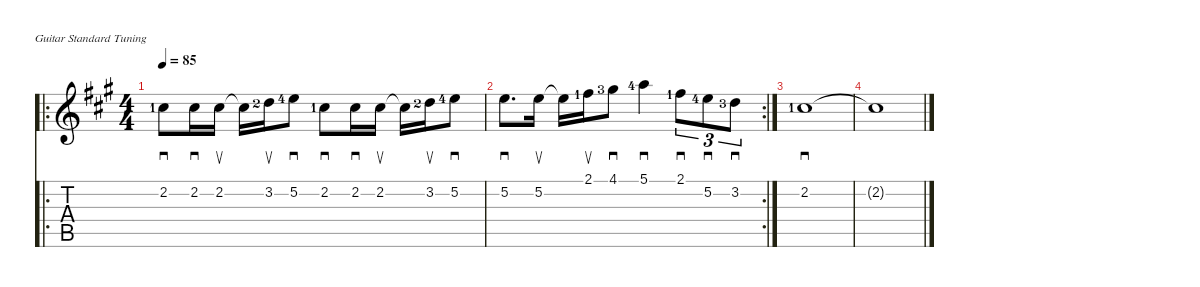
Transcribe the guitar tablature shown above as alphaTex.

\hideDynamics
\bracketExtendMode nobrackets
\singleTrackTrackNamePolicy hidden
\multiTrackTrackNamePolicy hidden
\firstSystemTrackNameOrientation horizontal
\otherSystemsTrackNameOrientation horizontal
\track ("Gtr. overdrive" "E-Gt") {instrument overdrivenguitar}
\staff {score tabs}
\tuning (E4 B3 G3 D3 A2 E2)
\ro
\ts (4 4)
\tempo 85
\clef g2
\ks a
2.2{lf 2}.8{sd dy mf instrument overdrivenguitar} 2.2.16{sd} 2.2.16{su} 2.2{t}.16 3.2{lf 3}.16{su} 5.2{lf 5}.8{sd} 2.2{lf 2}.8{sd} 2.2.16{sd} 2.2.16{su} 2.2{t}.16 3.2{lf 3}.16{su} 5.2{lf 5}.8{sd} |
\rc 2
5.2.8{d sd} 5.2.16{su} 5.2{t}.16 2.1{lf 2}.16{su} 4.1{lf 4}.8{sd} 5.1{lf 5}.4{sd} 2.1{lf 2}.8{sd tu (3 2)} 5.2{lf 5}.8{sd tu (3 2)} 3.2{lf 4}.8{sd tu (3 2)} |
2.2{lf 2}.1{sd} |
2.2{t}.1
